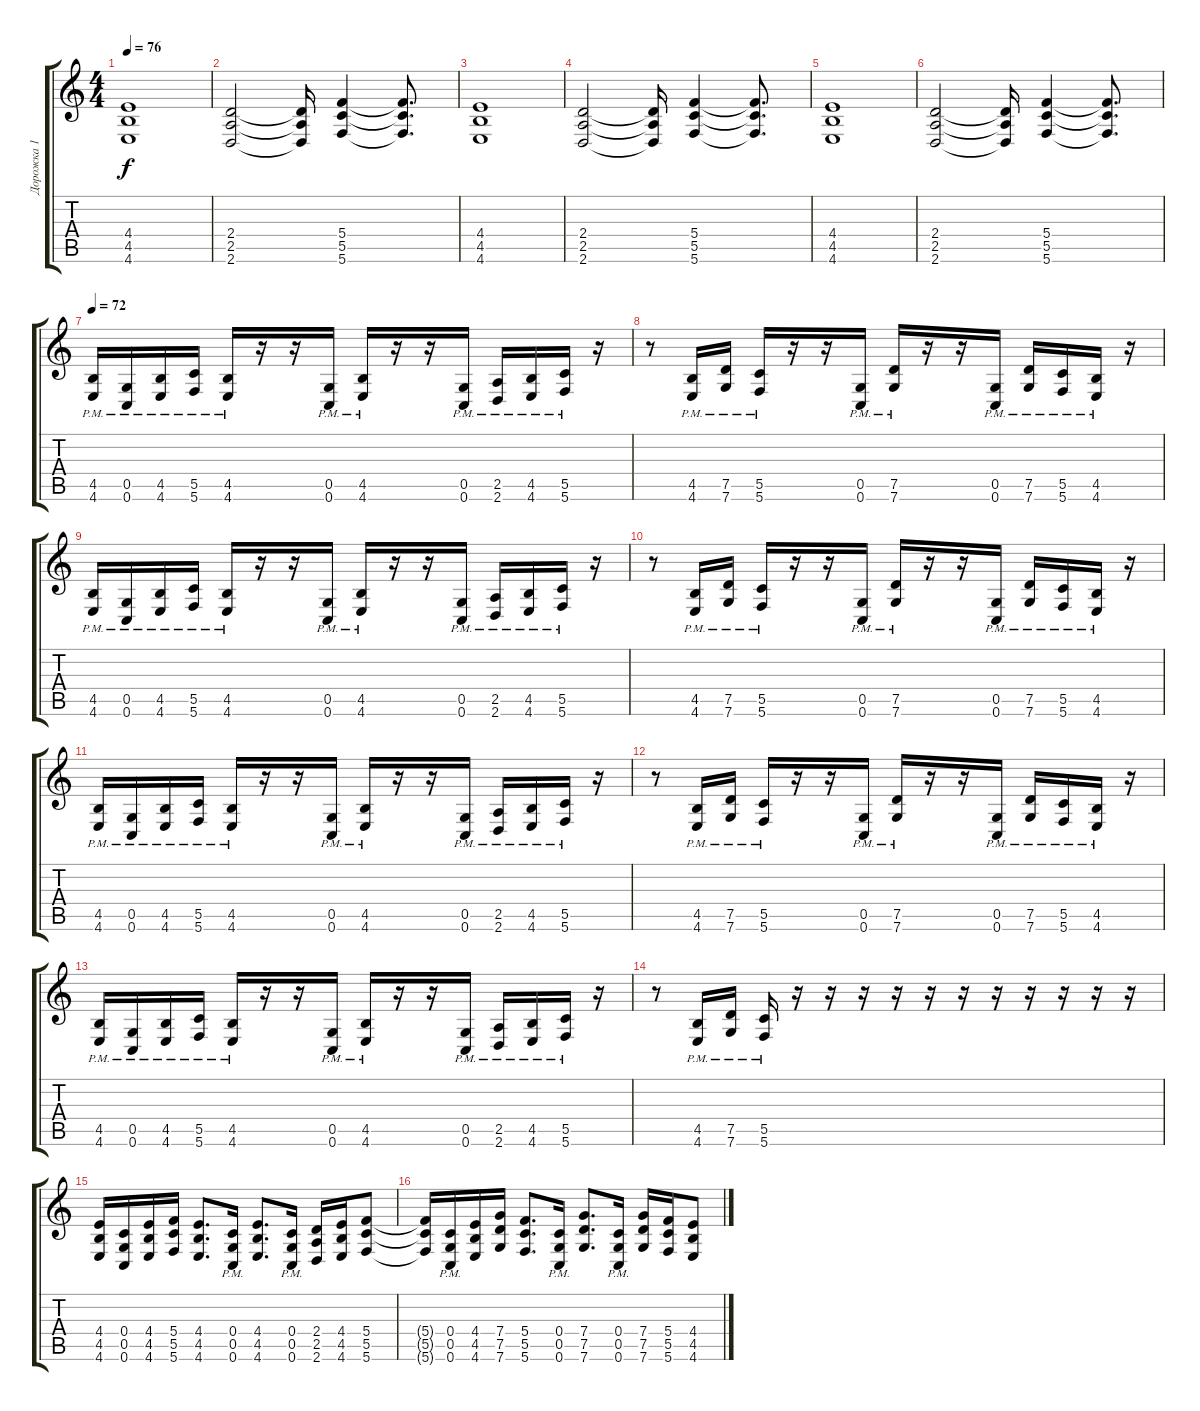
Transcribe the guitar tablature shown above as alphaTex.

\track ("Дорожка 1" "Дорожка 1") {instrument distortionguitar}
\staff {score tabs}
\tuning (D4 A3 F3 C3 G2 C2) {hide}
\ts (4 4)
\tempo 76
\clef g2
\ks c
(4.4 4.5 4.6).1{dy f} |
(2.4 2.5 2.6).2 (2.4{t} 2.5{t} 2.6{t}).16 (5.4 5.5 5.6).4 (5.4{t} 5.5{t} 5.6{t}).8{d} |
(4.4 4.5 4.6).1 |
(2.4 2.5 2.6).2 (2.4{t} 2.5{t} 2.6{t}).16 (5.4 5.5 5.6).4 (5.4{t} 5.5{t} 5.6{t}).8{d} |
(4.4 4.5 4.6).1 |
(2.4 2.5 2.6).2 (2.4{t} 2.5{t} 2.6{t}).16 (5.4 5.5 5.6).4 (5.4{t} 5.5{t} 5.6{t}).8{d} |
\tempo 72
(4.5{pm} 4.6{pm}).16{volume 16 balance 8} (0.5{pm} 0.6{pm}).16 (4.5{pm} 4.6{pm}).16 (5.5{pm} 5.6{pm}).16 (4.5{pm} 4.6{pm}).16 r.16 r.16 (0.5{pm} 0.6{pm}).16 (4.5{pm} 4.6{pm}).16 r.16 r.16 (0.5{pm} 0.6{pm}).16 (2.5{pm} 2.6{pm}).16 (4.5{pm} 4.6{pm}).16 (5.5{pm} 5.6{pm}).16 r.16 |
r.8 (4.5{pm} 4.6{pm}).16 (7.5{pm} 7.6{pm}).16 (5.5{pm} 5.6{pm}).16 r.16 r.16 (0.5{pm} 0.6{pm}).16 (7.5{pm} 7.6{pm}).16 r.16 r.16 (0.5{pm} 0.6{pm}).16 (7.5{pm} 7.6{pm}).16 (5.5{pm} 5.6{pm}).16 (4.5{pm} 4.6{pm}).16 r.16 |
(4.5{pm} 4.6{pm}).16 (0.5{pm} 0.6{pm}).16 (4.5{pm} 4.6{pm}).16 (5.5{pm} 5.6{pm}).16 (4.5{pm} 4.6{pm}).16 r.16 r.16 (0.5{pm} 0.6{pm}).16 (4.5{pm} 4.6{pm}).16 r.16 r.16 (0.5{pm} 0.6{pm}).16 (2.5{pm} 2.6{pm}).16 (4.5{pm} 4.6{pm}).16 (5.5{pm} 5.6{pm}).16 r.16 |
r.8 (4.5{pm} 4.6{pm}).16 (7.5{pm} 7.6{pm}).16 (5.5{pm} 5.6{pm}).16 r.16 r.16 (0.5{pm} 0.6{pm}).16 (7.5{pm} 7.6{pm}).16 r.16 r.16 (0.5{pm} 0.6{pm}).16 (7.5{pm} 7.6{pm}).16 (5.5{pm} 5.6{pm}).16 (4.5{pm} 4.6{pm}).16 r.16 |
(4.5{pm} 4.6{pm}).16 (0.5{pm} 0.6{pm}).16 (4.5{pm} 4.6{pm}).16 (5.5{pm} 5.6{pm}).16 (4.5{pm} 4.6{pm}).16 r.16 r.16 (0.5{pm} 0.6{pm}).16 (4.5{pm} 4.6{pm}).16 r.16 r.16 (0.5{pm} 0.6{pm}).16 (2.5{pm} 2.6{pm}).16 (4.5{pm} 4.6{pm}).16 (5.5{pm} 5.6{pm}).16 r.16 |
r.8 (4.5{pm} 4.6{pm}).16 (7.5{pm} 7.6{pm}).16 (5.5{pm} 5.6{pm}).16 r.16 r.16 (0.5{pm} 0.6{pm}).16 (7.5{pm} 7.6{pm}).16 r.16 r.16 (0.5{pm} 0.6{pm}).16 (7.5{pm} 7.6{pm}).16 (5.5{pm} 5.6{pm}).16 (4.5{pm} 4.6{pm}).16 r.16 |
(4.5{pm} 4.6{pm}).16 (0.5{pm} 0.6{pm}).16 (4.5{pm} 4.6{pm}).16 (5.5{pm} 5.6{pm}).16 (4.5{pm} 4.6{pm}).16 r.16 r.16 (0.5{pm} 0.6{pm}).16 (4.5{pm} 4.6{pm}).16 r.16 r.16 (0.5{pm} 0.6{pm}).16 (2.5{pm} 2.6{pm}).16 (4.5{pm} 4.6{pm}).16 (5.5{pm} 5.6{pm}).16 r.16 |
r.8 (4.5{pm} 4.6{pm}).16 (7.5{pm} 7.6{pm}).16 (5.5{pm} 5.6{pm}).16 r.16 r.16 r.16 r.16 r.16 r.16 r.16 r.16 r.16 r.16 r.16 |
(4.4 4.5 4.6).16{balance 0} (0.4 0.5 0.6).16 (4.4 4.5 4.6).16 (5.4 5.5 5.6).16 (4.4 4.5 4.6).8{d} (0.4{pm} 0.5{pm} 0.6{pm}).16 (4.4 4.5 4.6).8{d} (0.4{pm} 0.5{pm} 0.6{pm}).16 (2.4 2.5 2.6).16 (4.4 4.5 4.6).16 (5.4 5.5 5.6).8 |
(5.4{t} 5.5{t} 5.6{t}).16 (0.4{pm} 0.5{pm} 0.6{pm}).16 (4.4 4.5 4.6).16 (7.4 7.5 7.6).16 (5.4 5.5 5.6).8{d} (0.4{pm} 0.5{pm} 0.6{pm}).16 (7.4 7.5 7.6).8{d} (0.4{pm} 0.5{pm} 0.6{pm}).16 (7.4 7.5 7.6).16 (5.4 5.5 5.6).16 (4.4 4.5 4.6).8
